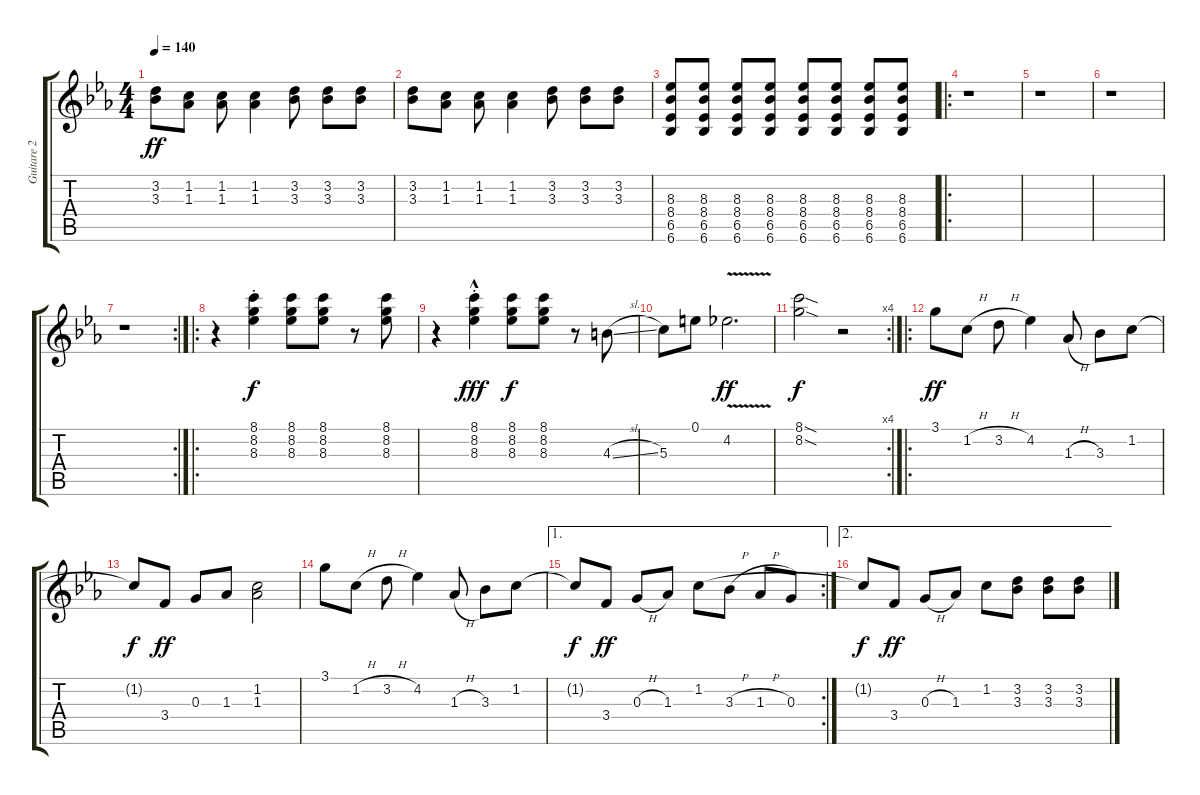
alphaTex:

\track ("Guitare 2" "Guitare 2") {instrument overdrivenguitar}
\staff {score tabs}
\tuning (E4 B3 G3 D3 A2 E2) {hide}
\ts (4 4)
\tempo 140
\clef g2
\ks eb
(3.2 3.3).8{dy ff} (1.2 1.3).8 (1.2 1.3).8 (1.2 1.3).4 (3.2 3.3).8 (3.2 3.3).8 (3.2 3.3).8 |
(3.2 3.3).8 (1.2 1.3).8 (1.2 1.3).8 (1.2 1.3).4 (3.2 3.3).8 (3.2 3.3).8 (3.2 3.3).8 |
(8.3 8.4 6.5 6.6).8 (8.3 8.4 6.5 6.6).8 (8.3 8.4 6.5 6.6).8 (8.3 8.4 6.5 6.6).8 (8.3 8.4 6.5 6.6).8 (8.3 8.4 6.5 6.6).8 (8.3 8.4 6.5 6.6).8 (8.3 8.4 6.5 6.6).8 |
\ro
r.1 |
r.1 |
r.1 |
\rc 2
r.1 |
\ro
r.4 (8.1{st} 8.2{st} 8.3{st}).4{dy f} (8.1 8.2 8.3).8 (8.1 8.2 8.3).8 r.8 (8.1 8.2 8.3).8 |
r.4 (8.1{hac st} 8.2{st} 8.3{st}).4{dy fff} (8.1 8.2 8.3).8{dy f} (8.1 8.2 8.3).8 r.8 4.3{sl}.8 |
5.3.8 0.1.8 4.2{v}.2{d dy ff} |
\rc 4
(8.1{sod} 8.2{sod}).2{dy f} r.2 |
\ro
3.1.8{dy ff} 1.2{h}.8 3.2{h}.8 4.2.4 1.3{h}.8 3.3.8 1.2.8 |
1.2{t}.8{dy f} 3.4.8{dy ff} 0.3.8 1.3.8 (1.2 1.3).2 |
3.1.8 1.2{h}.8 3.2{h}.8 4.2.4 1.3{h}.8 3.3.8 1.2.8 |
\ae 1
\rc 2
1.2{t}.8{dy f} 3.4.8{dy ff} 0.3{h}.8 1.3.8 1.2.8 3.3{h}.8 1.3{h}.8 0.3.8 |
\ae 2
1.2{t}.8{dy f} 3.4.8{dy ff} 0.3{h}.8 1.3.8 1.2.8 (3.2 3.3).8 (3.2 3.3).8 (3.2 3.3).8
